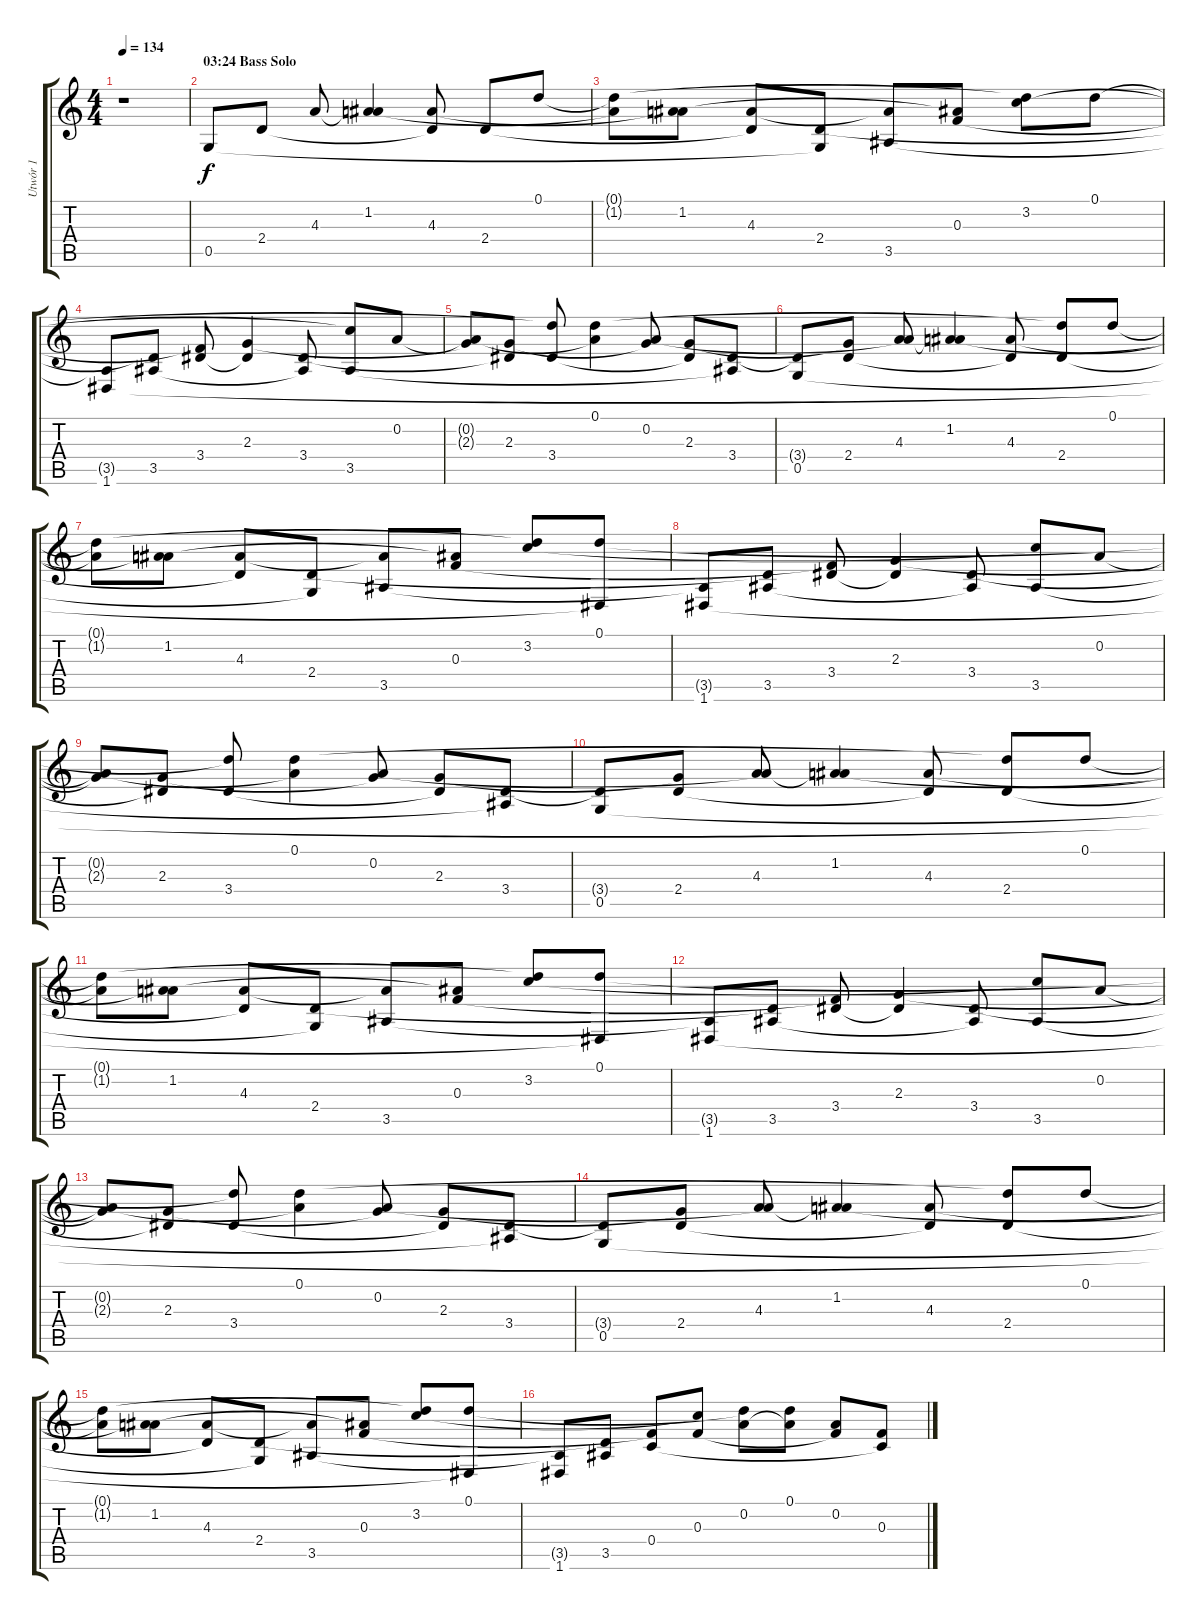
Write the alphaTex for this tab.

\track ("Utwór 1" "Utwór 1") {instrument acousticguitarnylon}
\staff {score tabs}
\tuning (D4 A3 F3 C3 G2 D2) {hide}
\ts (4 4)
\tempo 134
\clef g2
\ks c
r.1{dy f} |
\section ("" "03:24 Bass Solo")
0.5.8 2.4.8 4.3.8 (1.2 4.3{t}).4 (4.3 2.4{t}).8 2.4.8 0.1.8 |
(0.1{t} 1.2{t}).8 (1.2 4.3{t}).8 (4.3 2.4{t}).8 (2.4 0.5{t}).8 (4.3{t} 3.5).8 (1.2{t} 0.3).8 (0.1{t} 3.2).8 0.1.8 |
(3.5{t} 1.6).8 (2.4{t} 3.5).8 (0.3{t} 3.4).8 (2.3 3.4{t}).4 (3.4 3.5{t}).8 (3.2{t} 3.5).8 0.2.8 |
(0.2{t} 2.3{t}).8 (2.3 3.4{t}).8 (0.1{t} 3.4).8 (0.1 0.2{t}).4 (0.2 2.3{t}).8 (2.3 3.4{t}).8 (3.4 3.5{t}).8 |
(3.4{t} 0.5).8 (2.3{t} 2.4).8 (0.2{t} 4.3).8 (1.2 4.3{t}).4 (4.3 2.4{t}).8 (0.1{t} 2.4).8 0.1.8 |
(0.1{t} 1.2{t}).8 (1.2 4.3{t}).8 (4.3 2.4{t}).8 (2.4 0.5{t}).8 (4.3{t} 3.5).8 (1.2{t} 0.3).8 (0.1{t} 3.2).8 (0.1 1.6{t}).8 |
(3.5{t} 1.6).8 (2.4{t} 3.5).8 (0.3{t} 3.4).8 (2.3 3.4{t}).4 (3.4 3.5{t}).8 (3.2{t} 3.5).8 0.2.8 |
(0.2{t} 2.3{t}).8 (2.3 3.4{t}).8 (0.1{t} 3.4).8 (0.1 0.2{t}).4 (0.2 2.3{t}).8 (2.3 3.4{t}).8 (3.4 3.5{t}).8 |
(3.4{t} 0.5).8 (2.3{t} 2.4).8 (0.2{t} 4.3).8 (1.2 4.3{t}).4 (4.3 2.4{t}).8 (0.1{t} 2.4).8 0.1.8 |
(0.1{t} 1.2{t}).8 (1.2 4.3{t}).8 (4.3 2.4{t}).8 (2.4 0.5{t}).8 (4.3{t} 3.5).8 (1.2{t} 0.3).8 (0.1{t} 3.2).8 (0.1 1.6{t}).8 |
(3.5{t} 1.6).8 (2.4{t} 3.5).8 (0.3{t} 3.4).8 (2.3 3.4{t}).4 (3.4 3.5{t}).8 (3.2{t} 3.5).8 0.2.8 |
(0.2{t} 2.3{t}).8 (2.3 3.4{t}).8 (0.1{t} 3.4).8 (0.1 0.2{t}).4 (0.2 2.3{t}).8 (2.3 3.4{t}).8 (3.4 3.5{t}).8 |
(3.4{t} 0.5).8 (2.3{t} 2.4).8 (0.2{t} 4.3).8 (1.2 4.3{t}).4 (4.3 2.4{t}).8 (0.1{t} 2.4).8 0.1.8 |
(0.1{t} 1.2{t}).8 (1.2 4.3{t}).8 (4.3 2.4{t}).8 (2.4 0.5{t}).8 (4.3{t} 3.5).8 (1.2{t} 0.3).8 (0.1{t} 3.2).8 (0.1 1.6{t}).8 |
(3.5{t} 1.6).8 (2.4{t} 3.5).8 (0.3{t} 0.4).8 (3.2{t} 0.3).8 (0.1{t} 0.2).8 (0.1 0.2{t}).8 (0.2 0.3{t}).8 (0.3 0.4{t}).8
